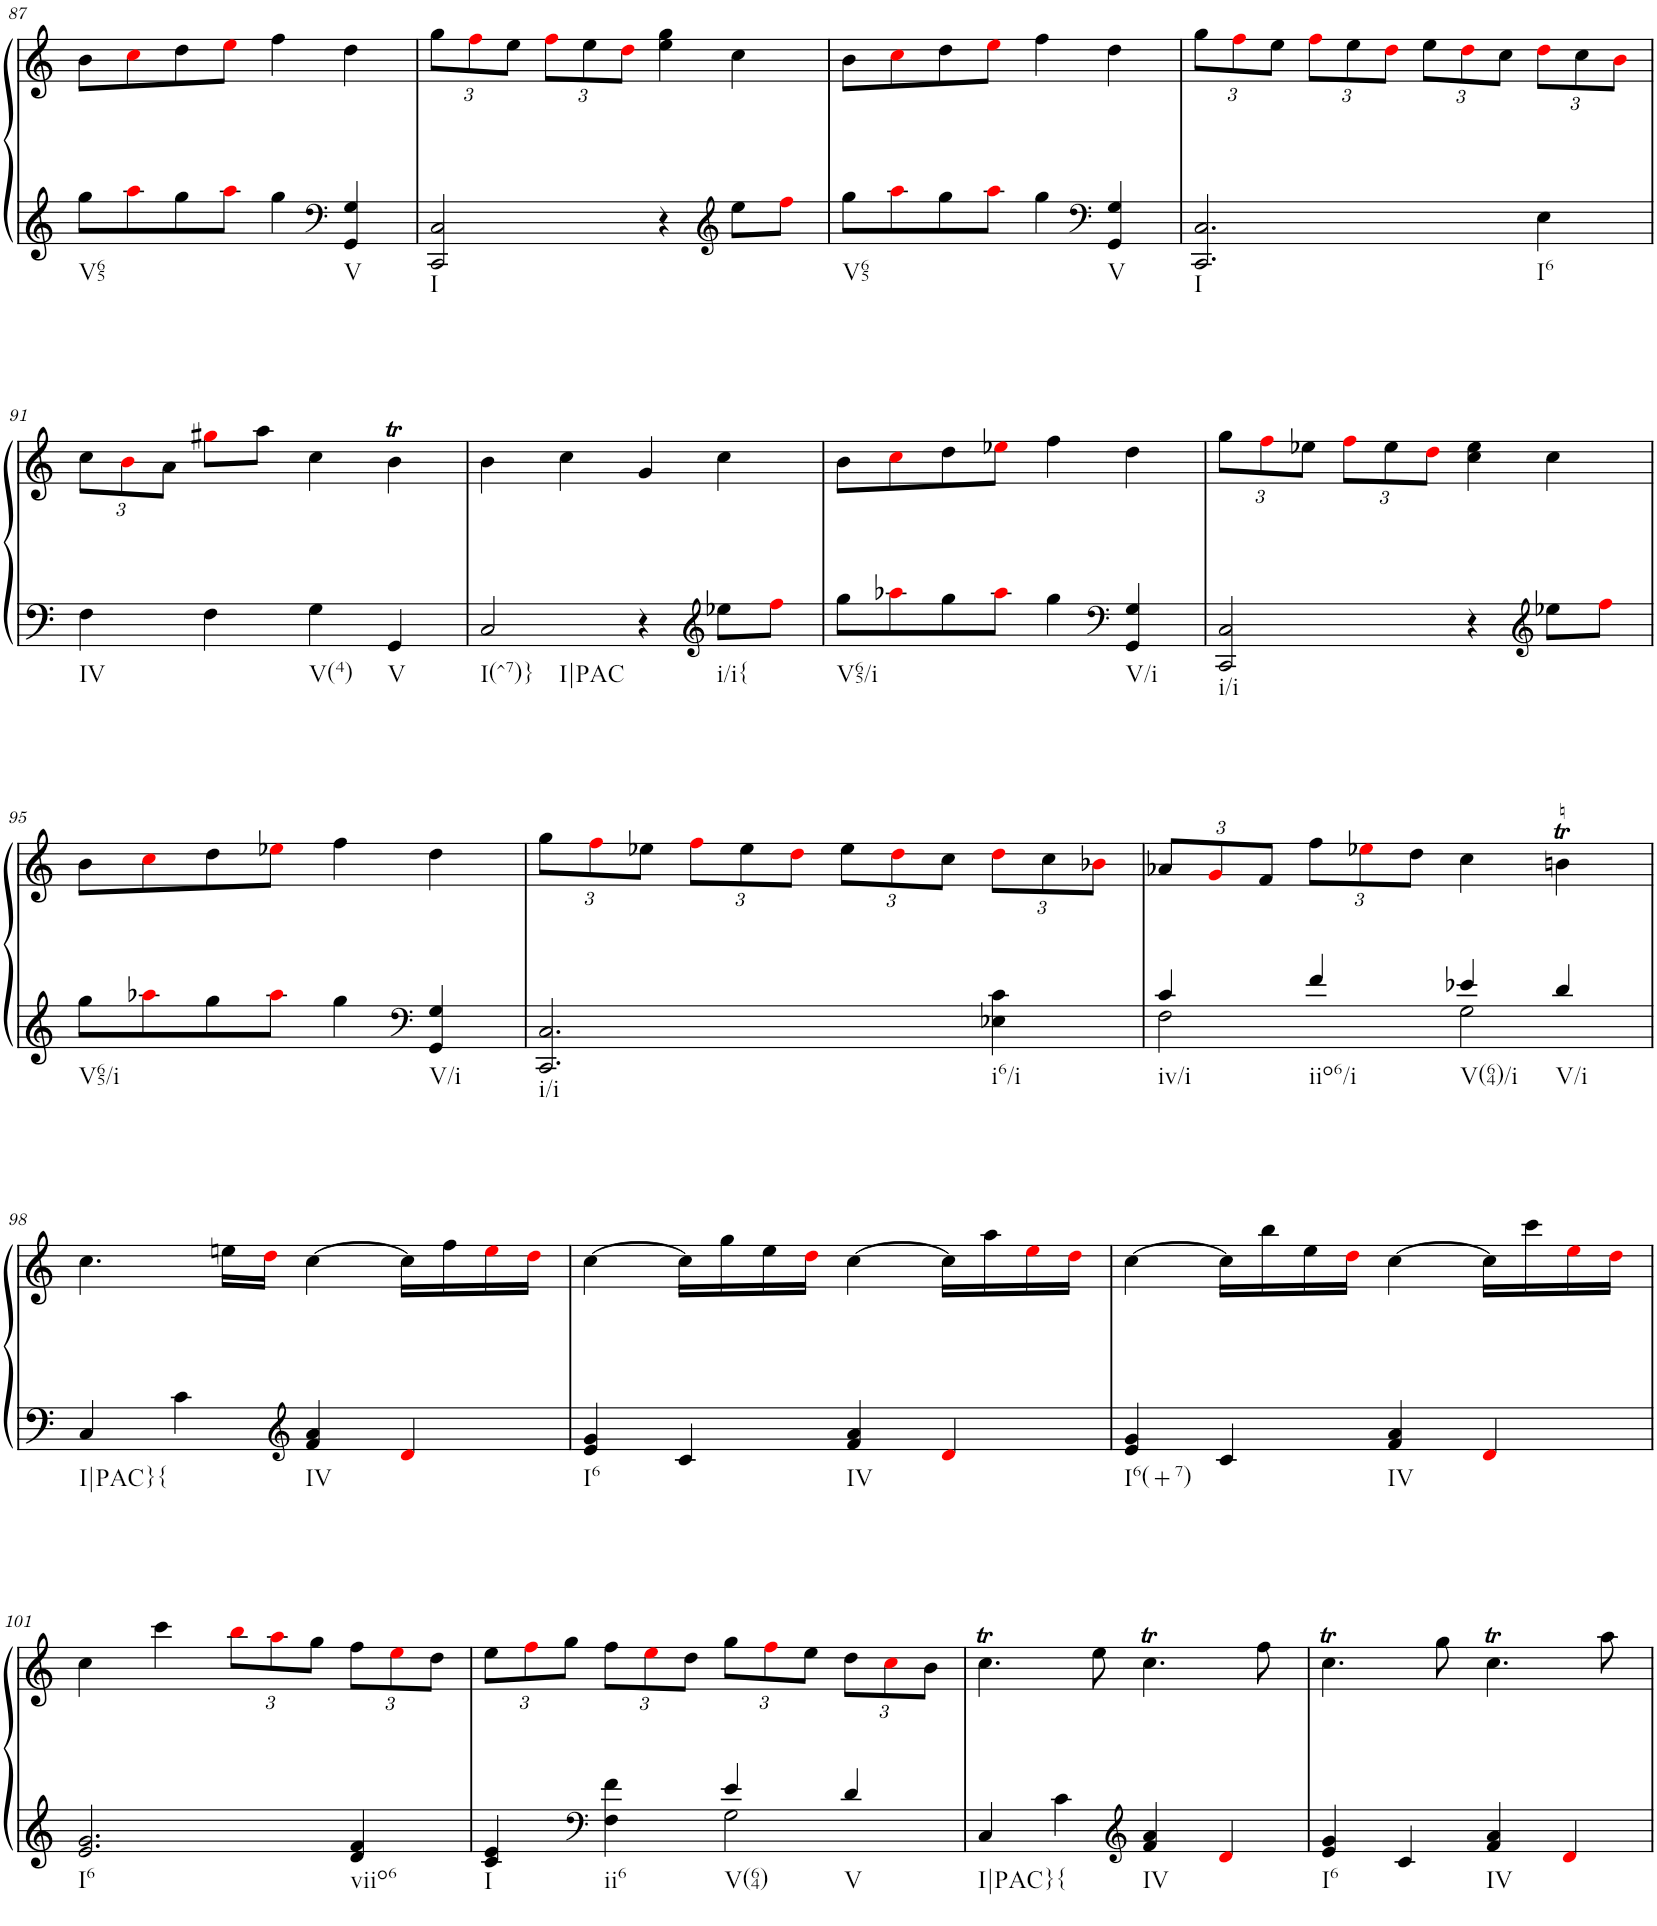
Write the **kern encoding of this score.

**kern	**kern
*part1	*part1
*staff2	*staff1
*I"Piano	*
*I'Pno.	*
!!LO:PB:g=z
*clefG2	*clefG2
*k[]	*k[]
*M2/2	*M2/2
*met(c|)	*met(c|)
=87	=87
!LO:TX:b:t=V65	!
8gg\L	8b\L
8aai\	8cci\
8gg\	8dd\
8aai\J	8eei\J
4gg\	4ff\
*clefF4	*
!LO:TX:b:t=V	!
4GG/ 4G/	4dd\
=88	=88
*	*Xbrackettup
!LO:TX:b:t=I	!
2CC/ 2C/	12gg\L
.	12ffi\
.	12ee\J
.	12ffi\L
.	12ee\
.	12ddi\J
4r	4ee\ 4gg\
*clefG2	*
8ee\L	4cc\
8ffi\J	.
=89	=89
!LO:TX:b:t=V65	!
8gg\L	8b\L
8aai\	8cci\
8gg\	8dd\
8aai\J	8eei\J
4gg\	4ff\
*clefF4	*
!LO:TX:b:t=V	!
4GG/ 4G/	4dd\
=90	=90
!LO:TX:b:t=I	!
2.CC/ 2.C/	12gg\L
.	12ffi\
.	12ee\J
.	12ffi\L
.	12ee\
.	12ddi\J
.	12ee\L
.	12ddi\
.	12cc\J
!LO:TX:b:t=I6	!
4E\	12ddi\L
.	12cc\
.	12bi\J
!!LO:LB:g=z
=91	=91
!LO:TX:b:t=IV	!
4F\	12cc\L
.	12bi\
.	12a\J
4F\	8gg#Xi\L
.	8aa\J
!LO:TX:b:t=V(4)	!
4G\	4cc\
!LO:TX:b:t=V	!
4GG/	4bt\
=92	=92
!LO:TX:b:t=I(^7)}	!
!LO:TX:b:t=I|PAC	!
2C/	4b\
.	4cc\
4r	4g/
*clefG2	*
!LO:TX:b:t=i/i{	!
8ee-X\L	4cc\
8ffi\J	.
=93	=93
!LO:TX:b:t=V65/i	!
8gg\L	8b\L
8aa-Xi\	8cci\
8gg\	8dd\
8aa-i\J	8ee-Xi\J
4gg\	4ff\
*clefF4	*
!LO:TX:b:t=V/i	!
4GG/ 4G/	4dd\
=94	=94
!LO:TX:b:t=i/i	!
2CC/ 2C/	12gg\L
.	12ffi\
.	12ee-X\J
.	12ffi\L
.	12ee-\
.	12ddi\J
4r	4cc\ 4ee-\
*clefG2	*
8ee-X\L	4cc\
8ffi\J	.
!!LO:LB:g=z
=95	=95
!LO:TX:b:t=V65/i	!
8gg\L	8b\L
8aa-Xi\	8cci\
8gg\	8dd\
8aa-i\J	8ee-Xi\J
4gg\	4ff\
*clefF4	*
!LO:TX:b:t=V/i	!
4GG/ 4G/	4dd\
=96	=96
!LO:TX:b:t=i/i	!
2.CC/ 2.C/	12gg\L
.	12ffi\
.	12ee-X\J
.	12ffi\L
.	12ee-\
.	12ddi\J
.	12ee-\L
.	12ddi\
.	12cc\J
!LO:TX:b:t=i6/i	!
4E-X\ 4c\	12ddi\L
.	12cc\
.	12b-Xi\J
=97	=97
*^	*
!LO:TX:b:t=iv/i	!	!
4c/	2F\	12a-X/L
.	.	12gi/
.	.	12f/J
!LO:TX:b:t=iio6/i	!	!
4f/	.	12ff\L
.	.	12ee-Xi\
.	.	12dd\J
!LO:TX:b:t=V(64)/i	!	!
4e-X/	2G\	4cc\
!LO:TX:b:t=V/i	!	!
4d/	.	4bnt\
*v	*v	*
!!LO:LB:g=z
=98	=98
!LO:TX:b:t=I|PAC}{	!
4C/	4.cc\
4c\	.
.	16een\LL
.	16ddi\JJ
*clefG2	*
!LO:TX:b:t=IV	!
4f/ 4a/	[4cc\
4di/	16cc\LL]
.	16ff\
.	16eei\
.	16ddi\JJ
=99	=99
!LO:TX:b:t=I6	!
4e/ 4g/	[4cc\
4c/	16cc\LL]
.	16gg\
.	16ee\
.	16ddi\JJ
!LO:TX:b:t=IV	!
4f/ 4a/	[4cc\
4di/	16cc\LL]
.	16aa\
.	16eei\
.	16ddi\JJ
=100	=100
!LO:TX:b:t=I6(+7)	!
4e/ 4g/	[4cc\
4c/	16cc\LL]
.	16bb\
.	16ee\
.	16ddi\JJ
!LO:TX:b:t=IV	!
4f/ 4a/	[4cc\
4di/	16cc\LL]
.	16ccc\
.	16eei\
.	16ddi\JJ
!!LO:LB:g=z
=101	=101
!LO:TX:b:t=I6	!
2.e/ 2.g/	4cc\
.	4ccc\
.	12bbi\L
.	12aai\
.	12gg\J
!LO:TX:b:t=viio6	!
4d/ 4f/	12ff\L
.	12eei\
.	12dd\J
=102	=102
*^	*
!LO:TX:b:t=I	!	!
4c/ 4e/	2ryy	12ee\L
.	.	12ffi\
.	.	12gg\J
*clefF4	*	*
!LO:TX:b:t=ii6	!	!
4F\ 4f\	.	12ff\L
.	.	12eei\
.	.	12dd\J
!LO:TX:b:t=V(64)	!	!
4e/	2G\	12gg\L
.	.	12ffi\
.	.	12ee\J
!LO:TX:b:t=V	!	!
4d/	.	12dd\L
.	.	12cci\
.	.	12b\J
*v	*v	*
=103	=103
!LO:TX:b:t=I|PAC}{	!
4C/	4.ccT\
4c\	.
.	8ee\
*clefG2	*
!LO:TX:b:t=IV	!
4f/ 4a/	4.ccT\
4di/	.
.	8ff\
=104	=104
!LO:TX:b:t=I6	!
4e/ 4g/	4.ccT\
4c/	.
.	8gg\
!LO:TX:b:t=IV	!
4f/ 4a/	4.ccT\
4di/	.
.	8aa\
=	=
*-	*-
